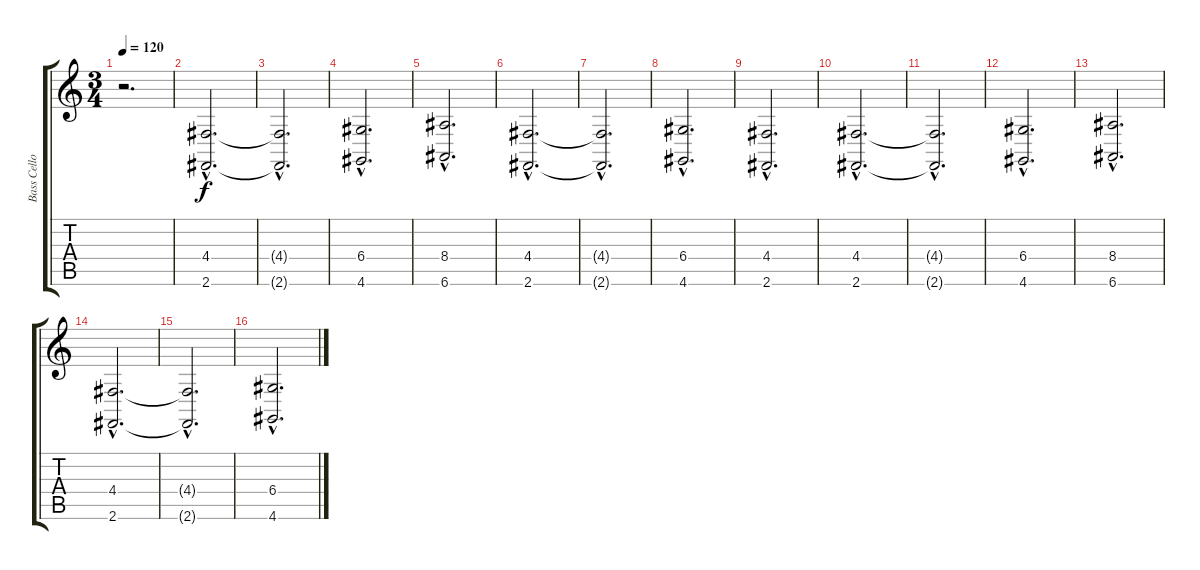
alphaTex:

\track ("Bass Cello" "Bass Cello") {instrument cello}
\staff {score tabs}
\tuning (E4 B3 G3 D3 A2 E2) {hide}
\ts (3 4)
\tempo 120
\clef g2
\ks c
r.2{d dy f} |
(4.4{hac} 2.6{hac}).2{d} |
(4.4{hac t} 2.6{hac t}).2{d} |
(6.4{hac} 4.6{hac}).2{d} |
(8.4{hac} 6.6{hac}).2{d} |
(4.4{hac} 2.6{hac}).2{d} |
(4.4{hac t} 2.6{hac t}).2{d} |
(6.4{hac} 4.6{hac}).2{d} |
(4.4{hac} 2.6{hac}).2{d} |
(4.4{hac} 2.6{hac}).2{d} |
(4.4{hac t} 2.6{hac t}).2{d} |
(6.4{hac} 4.6{hac}).2{d} |
(8.4{hac} 6.6{hac}).2{d} |
(4.4{hac} 2.6{hac}).2{d} |
(4.4{hac t} 2.6{hac t}).2{d} |
(6.4{hac} 4.6{hac}).2{d}
